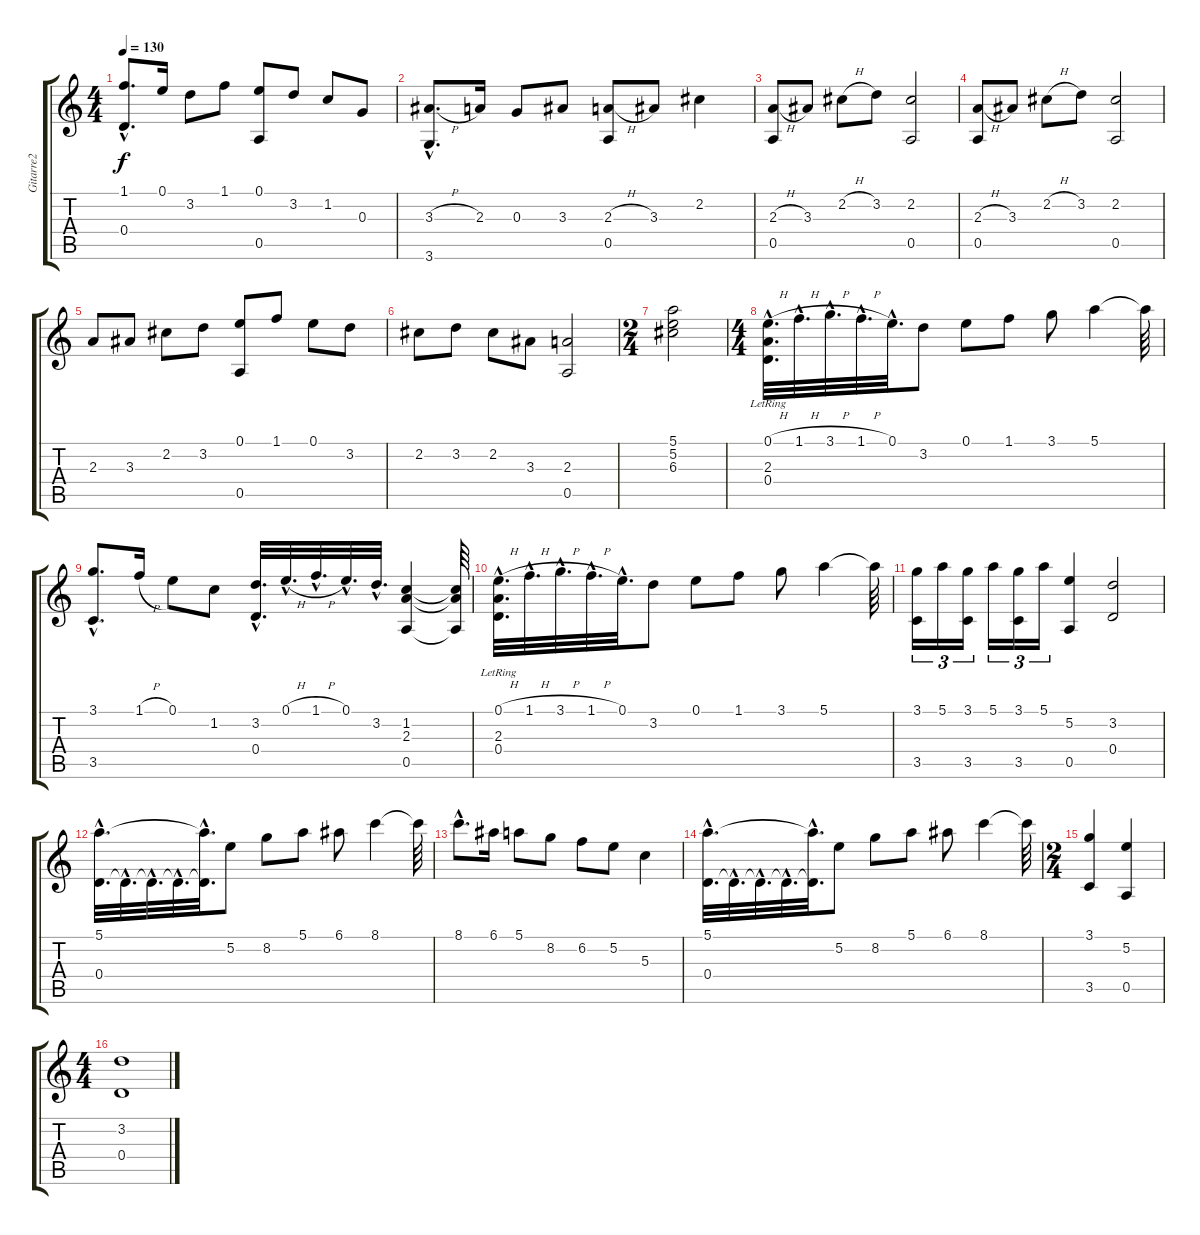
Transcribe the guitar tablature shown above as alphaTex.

\track ("Gitarre2" "Gitarre2") {instrument acousticguitarsteel}
\staff {score tabs}
\tuning (E4 B3 G3 D3 A2 E2) {hide}
\ts (4 4)
\tempo 130
\clef g2
\ks c
(1.1{hac} 0.4{hac}).8{d dy f} 0.1.16 3.2.8 1.1.8 (0.1 0.5).8 3.2.8 1.2.8 0.3.8 |
(3.3{h hac} 3.6{hac}).8{d} 2.3.16 0.3.8 3.3.8 (2.3{h} 0.5).8 3.3.8 2.2.4 |
(2.3{h} 0.5).8 3.3.8 2.2{h}.8 3.2.8 (2.2 0.5).2 |
(2.3{h} 0.5).8 3.3.8 2.2{h}.8 3.2.8 (2.2 0.5).2 |
2.3.8 3.3.8 2.2.8 3.2.8 (0.1 0.5).8 1.1.8 0.1.8 3.2.8 |
2.2.8 3.2.8 2.2.8 3.3.8 (2.3 0.5).2 |
\ts (2 4)
(5.1 5.2 6.3).2 |
\ts (4 4)
(0.1{h hac} 2.3{hac lr} 0.4{hac lr}).32{d} 1.1{h hac}.32{d} 3.1{h hac}.32{d} 1.1{h hac}.32{d} 0.1{hac}.32{d} 3.2.8 0.1.8 1.1.8 3.1.8 5.1.4 5.1{t}.64 |
(3.1{hac} 3.5{hac}).8{d} 1.1{h}.16 0.1.8 1.2.8 (3.2{hac} 0.4{hac}).32{d} 0.1{h hac}.32{d} 1.1{h hac}.32{d} 0.1{hac}.32{d} 3.2{hac}.32{d} (1.2 2.3 0.5).4 (1.2{t} 2.3{t} 0.5{t}).64 |
(0.1{h hac} 2.3{hac lr} 0.4{hac lr}).32{d} 1.1{h hac}.32{d} 3.1{h hac}.32{d} 1.1{h hac}.32{d} 0.1{hac}.32{d} 3.2.8 0.1.8 1.1.8 3.1.8 5.1.4 5.1{t}.64 |
(3.1 3.5).16{tu (3 2)} 5.1.16{tu (3 2)} (3.1 3.5).16{tu (3 2)} 5.1.16{tu (3 2)} (3.1 3.5).16{tu (3 2)} 5.1.16{tu (3 2)} (5.2 0.5).4 (3.2 0.4).2 |
(5.1{hac} 0.4{hac}).32{d} 0.4{hac t}.32{d} 0.4{hac t}.32{d} 0.4{hac t}.32{d} (5.1{hac t} 0.4{hac t}).32{d} 5.2.8 8.2.8 5.1.8 6.1.8 8.1.4 8.1{t}.64 |
8.1{hac}.8{d} 6.1.16 5.1.8 8.2.8 6.2.8 5.2.8 5.3.4 |
(5.1{hac} 0.4{hac}).32{d} 0.4{hac t}.32{d} 0.4{hac t}.32{d} 0.4{hac t}.32{d} (5.1{hac t} 0.4{hac t}).32{d} 5.2.8 8.2.8 5.1.8 6.1.8 8.1.4 8.1{t}.64 |
\ts (2 4)
(3.1 3.5).4 (5.2 0.5).4 |
\ts (4 4)
(3.2 0.4).1
